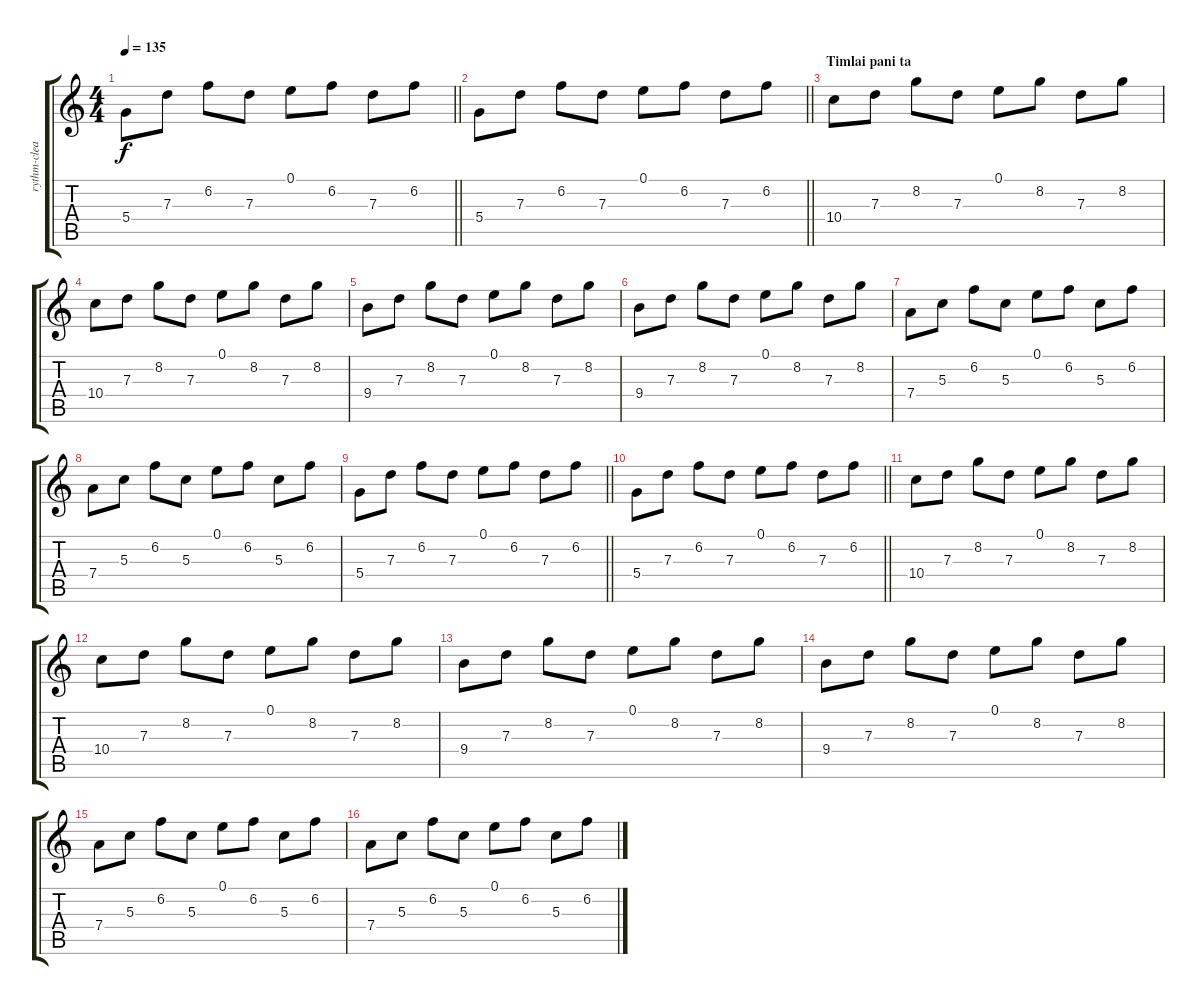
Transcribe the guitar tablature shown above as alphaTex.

\track ("rythm-clean" "rythm-clea") {instrument electricguitarjazz}
\staff {score tabs}
\tuning (E4 B3 G3 D3 A2 E2) {hide}
\ts (4 4)
\tempo 135
\clef g2
\barLineRight lightlight
\ks c
5.4.8{dy f} 7.3.8 6.2.8 7.3.8 0.1.8 6.2.8 7.3.8 6.2.8 |
\barLineRight lightlight
5.4.8 7.3.8 6.2.8 7.3.8 0.1.8 6.2.8 7.3.8 6.2.8 |
\section ("" "Timlai pani ta")
10.4.8 7.3.8 8.2.8 7.3.8 0.1.8 8.2.8 7.3.8 8.2.8 |
10.4.8 7.3.8 8.2.8 7.3.8 0.1.8 8.2.8 7.3.8 8.2.8 |
9.4.8 7.3.8 8.2.8 7.3.8 0.1.8 8.2.8 7.3.8 8.2.8 |
9.4.8 7.3.8 8.2.8 7.3.8 0.1.8 8.2.8 7.3.8 8.2.8 |
7.4.8 5.3.8 6.2.8 5.3.8 0.1.8 6.2.8 5.3.8 6.2.8 |
7.4.8 5.3.8 6.2.8 5.3.8 0.1.8 6.2.8 5.3.8 6.2.8 |
\barLineRight lightlight
5.4.8 7.3.8 6.2.8 7.3.8 0.1.8 6.2.8 7.3.8 6.2.8 |
\barLineRight lightlight
5.4.8 7.3.8 6.2.8 7.3.8 0.1.8 6.2.8 7.3.8 6.2.8 |
10.4.8 7.3.8 8.2.8 7.3.8 0.1.8 8.2.8 7.3.8 8.2.8 |
10.4.8 7.3.8 8.2.8 7.3.8 0.1.8 8.2.8 7.3.8 8.2.8 |
9.4.8 7.3.8 8.2.8 7.3.8 0.1.8 8.2.8 7.3.8 8.2.8 |
9.4.8 7.3.8 8.2.8 7.3.8 0.1.8 8.2.8 7.3.8 8.2.8 |
7.4.8 5.3.8 6.2.8 5.3.8 0.1.8 6.2.8 5.3.8 6.2.8 |
7.4.8 5.3.8 6.2.8 5.3.8 0.1.8 6.2.8 5.3.8 6.2.8
